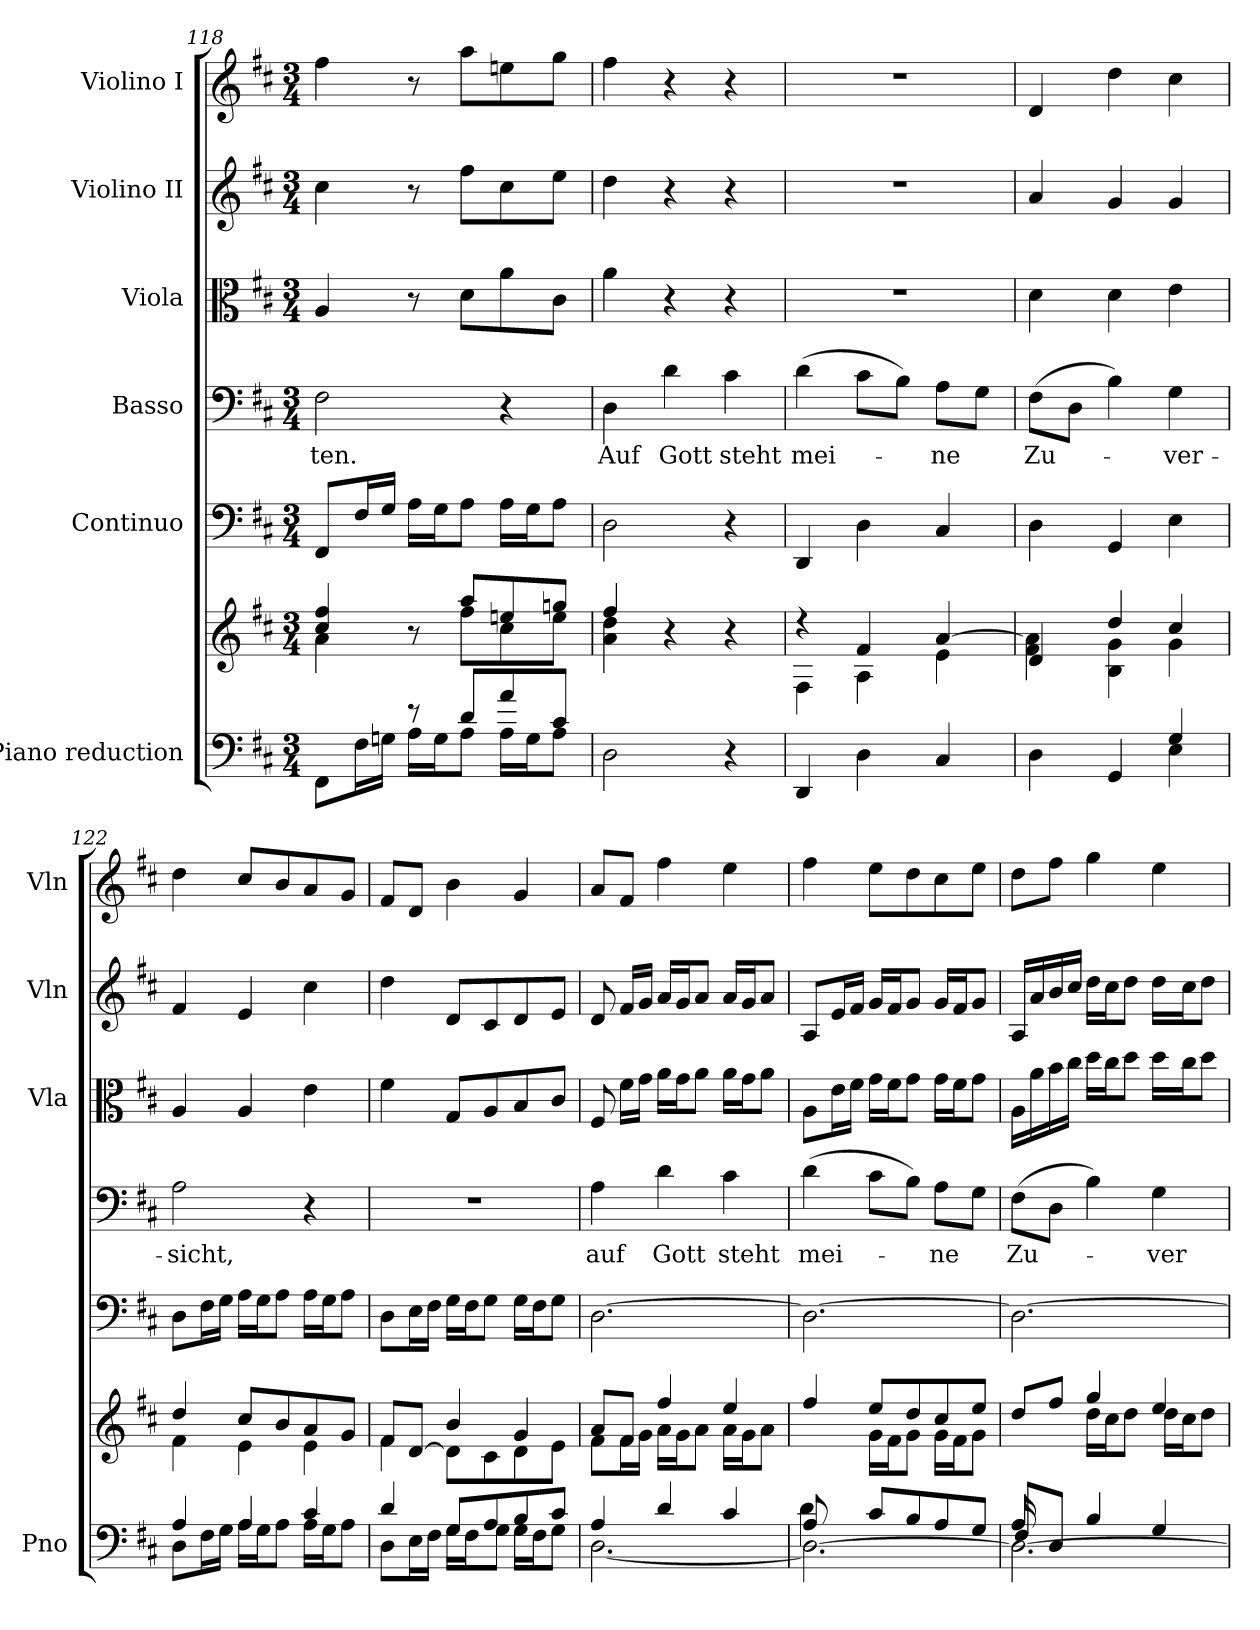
**kern	**kern	**kern	**kern	**text	**kern	**kern	**kern
*part6	*part6	*part5	*part4	*part4	*part3	*part2	*part1
*staff7	*staff6	*staff5	*staff4	*staff4	*staff3	*staff2	*staff1
*I"Piano reduction	*	*I"Continuo	*I"Basso	*	*I"Viola	*I"Violino II	*I"Violino I
*I'Pno	*	*	*	*	*I'Vla	*I'Vln	*I'Vln
!!LO:LB:g=z
*clefF4	*clefG2	*clefF4	*clefF4	*	*clefC3	*clefG2	*clefG2
*k[f#c#]	*k[f#c#]	*k[f#c#]	*k[f#c#]	*	*k[f#c#]	*k[f#c#]	*k[f#c#]
*M3/4	*M3/4	*M3/4	*M3/4	*	*M3/4	*M3/4	*M3/4
=118	=118	=118	=118	=118	=118	=118	=118
*^	*^	*	*	*	*	*	*
!	!	!	!	!	!	!LO:LY:b	!	!	!
4ryy	8FF#\L	4cc#/ 4ff#/	4a\	8FF#/L	2F#\	-ten.	4A/	4cc#\	4ff#\
.	16F#\L	.	.	16F#/L	.	.	.	.	.
.	16Gn\JJ	.	.	16G/JJ	.	.	.	.	.
8r	16A\LL	8r	8ryy	16A\LL	.	.	8r	8r	8r
.	16G\J	.	.	16G\J	.	.	.	.	.
8d/L	8A\J	8aa/L	8ff#\L	8A\J	.	.	8d\L	8ff#\L	8aa\L
8a/	16A\LL	8een/	8cc#\	16A\LL	4r	.	8a\	8cc#\	8een\
.	16G\J	.	.	16G\J	.	.	.	.	.
8c#/J	8A\J	8ggn/J	8ee\J	8A\J	.	.	8c#\J	8ee\J	8gg\J
=119	=119	=119	=119	=119	=119	=119	=119	=119	=119
!	!	!	!	!	!	!LO:LY:b	!	!	!
*v	*v	*	*	*	*	*	*	*	*
2D\	4ff#/	4a\ 4dd\	2D\	4D\	Auf	4a\	4dd\	4ff#\
!	!	!	!	!	!LO:LY:b	!	!	!
.	4r	4ryy	.	4d\	Gott	4r	4r	4r
!	!	!	!	!	!LO:LY:b	!	!	!
4r	4r	4ryy	4r	4c#\	steht	4r	4r	4r
=120	=120	=120	=120	=120	=120	=120	=120	=120
!	!	!	!	!	!LO:LY:b	!	!	!
4DD/	4r	4F#\	4DD/	(>4d\	mei-	2.r	2.r	2.r
4D\	4f#/	4A\	4D\	8c#\L	.	.	.	.
.	.	.	.	8B\J)	.	.	.	.
!	!	!	!	!	!LO:LY:b	!	!	!
4C#/	[4a/	4e\	4C#/	8A\L	-ne	.	.	.
.	.	.	.	8G\J	.	.	.	.
=121	=121	=121	=121	=121	=121	=121	=121	=121
*^	*	*	*	*	*	*	*	*
!	!	!	!	!	!	!LO:LY:b	!	!	!
4D\	2ryy	4d/	4f#\ 4a\]	4D\	(>8F#\L	Zu-	4d\	4a/	4d/
.	.	.	.	.	8D\J	.	.	.	.
4GG/	.	4dd:/	4B\ 4g\	4GG/	4B\)	.	4d\	4g/	4dd\
!	!	!	!	!	!	!LO:LY:b	!	!	!
4G/	4E\	4cc#/	4g\	4E\	4G\	-ver-	4e\	4g/	4cc#\
=122	=122	=122	=122	=122	=122	=122	=122	=122	=122
!	!	!	!	!	!	!LO:LY:b	!	!	!
4A/	8D\L	4dd/	4f#\	8D\L	2A\	-sicht,	4A/	4f#/	4dd\
.	16F#\L	.	.	16F#\L	.	.	.	.	.
.	16G\JJ	.	.	16G\JJ	.	.	.	.	.
4A/	16A\LL	8cc#/L	4e\	16A\LL	.	.	4A/	4e/	8cc#/L
.	16G\J	.	.	16G\J	.	.	.	.	.
.	8A\J	8b/	.	8A\J	.	.	.	.	8b/
4c#/	16A\LL	8a/	4e\	16A\LL	4r	.	4e\	4cc#\	8a/
.	16G\J	.	.	16G\J	.	.	.	.	.
.	8A\J	8g/J	.	8A\J	.	.	.	.	8g/J
=123	=123	=123	=123	=123	=123	=123	=123	=123	=123
4d/	8D\L	8f#/L	4f#\	8D\L	2.r	.	4f#\	4dd\	8f#/L
.	16E\L	[8d/J	.	16E\L	.	.	.	.	8d/J
.	16F#\JJ	.	.	16F#\JJ	.	.	.	.	.
8G/L	16G\LL	4b/	8d\L]	16G\LL	.	.	8G/L	8d/L	4b\
.	16F#\J	.	.	16F#\J	.	.	.	.	.
8A/	8G\J	.	8c#\	8G\J	.	.	8A/	8c#/	.
8B/	16G\LL	4g/	8d\	16G\LL	.	.	8B/	8d/	4g/
.	16F#\J	.	.	16F#\J	.	.	.	.	.
8c#/J	8G\J	.	8e\J	8G\J	.	.	8c#/J	8e/J	.
=124	=124	=124	=124	=124	=124	=124	=124	=124	=124
!	!	!	!	!	!	!LO:LY:b	!	!	!
4A/	[2.D\	8a/L	8f#\L	[2.D\	4A\	auf	8F#/	8d/	8a/L
.	.	8f#/J	16f#\L	.	.	.	16f#\LL	16f#/LL	8f#/J
.	.	.	16g\JJ	.	.	.	16g\JJ	16g/JJ	.
!	!	!	!	!	!	!LO:LY:b	!	!	!
4d/	.	4ff#/	16a\LL	.	4d\	Gott	16a\LL	16a/LL	4ff#\
.	.	.	16g\J	.	.	.	16g\J	16g/J	.
.	.	.	8a\J	.	.	.	8a\J	8a/J	.
!	!	!	!	!	!	!LO:LY:b	!	!	!
4c#/	.	4ee/	16a\LL	.	4c#\	steht	16a\LL	16a/LL	4ee\
.	.	.	16g\J	.	.	.	16g\J	16g/J	.
.	.	.	8a\J	.	.	.	8a\J	8a/J	.
!!LO:PB:g=z
=125	=125	=125	=125	=125	=125	=125	=125	=125	=125
*	*^	*	*	*	*	*	*	*	*
!	!	!	!	!	!	!	!LO:LY:b	!	!	!
8A/L	4d\	2.D\_	4ff#/	8ryy	2.D\_	(>4d\	mei-	8A\L	8A/L	4ff#\
2ryy	.	.	.	16e\L	.	.	.	16e\L	16e/L	.
.	.	.	.	16f#\JJ	.	.	.	16f#\JJ	16f#/JJ	.
.	8c#/L	.	8ee/L	16g\LL	.	8c#\L	.	16g\LL	16g/LL	8ee\L
.	.	.	.	16f#\J	.	.	.	16f#\J	16f#/J	.
.	8B/	.	8dd/	8g\J	.	8B\J)	.	8g\J	8g/J	8dd\
!	!	!	!	!	!	!	!LO:LY:b	!	!	!
.	8A/	.	8cc#/	16g\LL	.	8A\L	-ne	16g\LL	16g/LL	8cc#\
.	.	.	.	16f#\J	.	.	.	16f#\J	16f#/J	.
8ryy	8G/J	.	8ee/J	8g\J	.	8G\J	.	8g\J	8g/J	8ee\J
=126	=126	=126	=126	=126	=126	=126	=126	=126	=126	=126
!	!	!	!	!	!	!	!LO:LY:b	!	!	!
16A/LL	8F#/L	2.D\_	8dd/L	16ryy	2.D\_	(>8F#\L	Zu-	16A\LL	16A/LL	8dd\L
2ryy	.	.	.	16a\	.	.	.	16a\	16a/	.
.	8D/J	.	8ff#/J	16b\	.	8D\J	.	16b\	16b/	8ff#\J
.	.	.	.	16cc#\JJ	.	.	.	16cc#\JJ	16cc#/JJ	.
.	4B/	.	4gg/	16dd\LL	.	4B\)	.	16dd\LL	16dd\LL	4gg\
.	.	.	.	16cc#\J	.	.	.	16cc#\J	16cc#\J	.
.	.	.	.	8dd\J	.	.	.	8dd\J	8dd\J	.
!	!	!	!	!	!	!	!LO:LY:b	!	!	!
.	4G/	.	4ee/	16dd\LL	.	4G\	-ver-	16dd\LL	16dd\LL	4ee\
8.ryy	.	.	.	16cc#\J	.	.	.	16cc#\J	16cc#\J	.
.	.	.	.	8dd\J	.	.	.	8dd\J	8dd\J	.
*v	*v	*v	*	*	*	*	*	*	*	*
*	*v	*v	*	*	*	*	*	*
=	=	=	=	=	=	=	=
*-	*-	*-	*-	*-	*-	*-	*-
